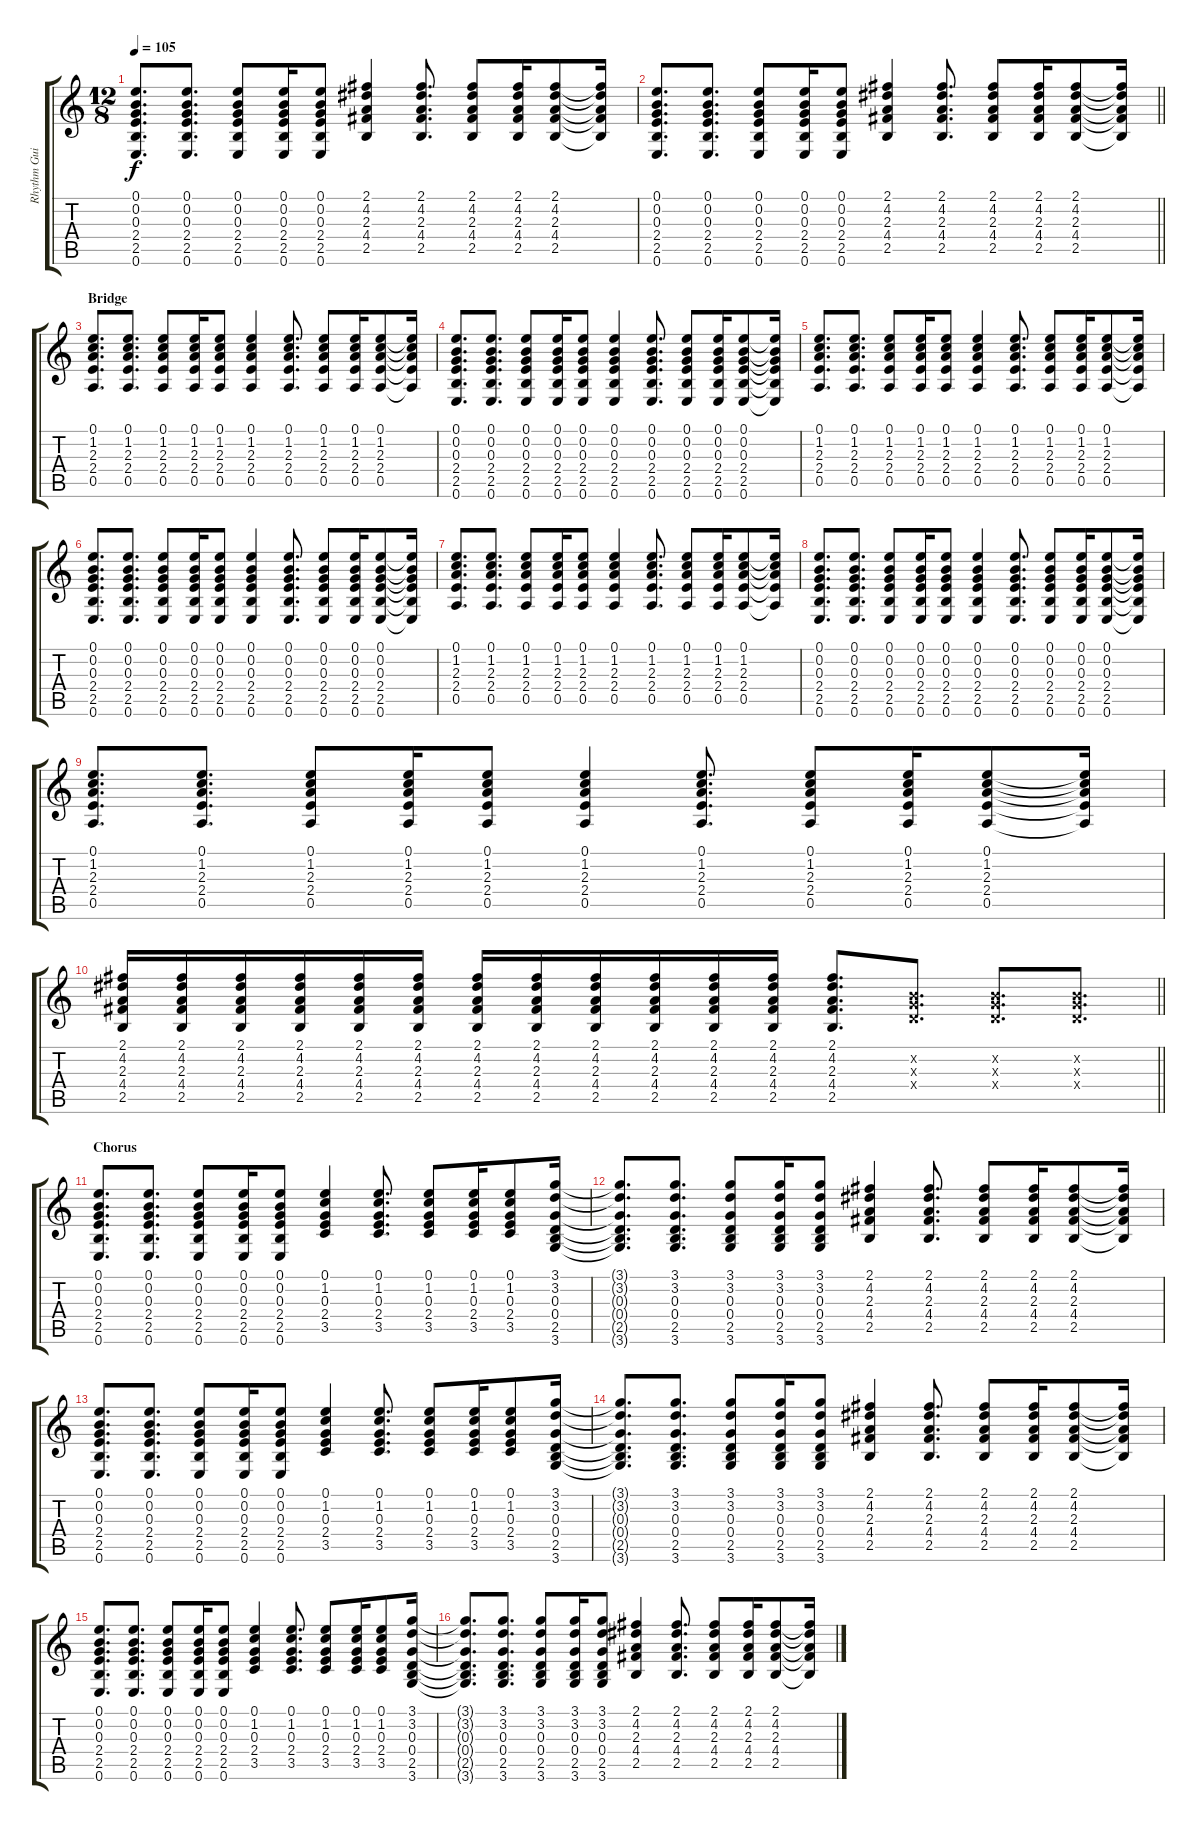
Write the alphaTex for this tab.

\track ("Rhythm Guitar" "Rhythm Gui") {instrument overdrivenguitar}
\staff {score tabs}
\tuning (E4 B3 G3 D3 A2 E2) {hide}
\ts (12 8)
\tempo 105
\clef g2
\ks c
(0.1 0.2 0.3 2.4 2.5 0.6).8{d dy f} (0.1 0.2 0.3 2.4 2.5 0.6).8{d} (0.1 0.2 0.3 2.4 2.5 0.6).8 (0.1 0.2 0.3 2.4 2.5 0.6).16 (0.1 0.2 0.3 2.4 2.5 0.6).8 (2.1 4.2 2.3 4.4 2.5).4 (2.1 4.2 2.3 4.4 2.5).8{d} (2.1 4.2 2.3 4.4 2.5).8 (2.1 4.2 2.3 4.4 2.5).16 (2.1 4.2 2.3 4.4 2.5).8 (2.1{t} 4.2{t} 2.3{t} 4.4{t} 2.5{t}).16 |
\barLineRight lightlight
(0.1 0.2 0.3 2.4 2.5 0.6).8{d} (0.1 0.2 0.3 2.4 2.5 0.6).8{d} (0.1 0.2 0.3 2.4 2.5 0.6).8 (0.1 0.2 0.3 2.4 2.5 0.6).16 (0.1 0.2 0.3 2.4 2.5 0.6).8 (2.1 4.2 2.3 4.4 2.5).4 (2.1 4.2 2.3 4.4 2.5).8{d} (2.1 4.2 2.3 4.4 2.5).8 (2.1 4.2 2.3 4.4 2.5).16 (2.1 4.2 2.3 4.4 2.5).8 (2.1{t} 4.2{t} 2.3{t} 4.4{t} 2.5{t}).16 |
\section ("" "Bridge")
(0.1 1.2 2.3 2.4 0.5).8{d} (0.1 1.2 2.3 2.4 0.5).8{d} (0.1 1.2 2.3 2.4 0.5).8 (0.1 1.2 2.3 2.4 0.5).16 (0.1 1.2 2.3 2.4 0.5).8 (0.1 1.2 2.3 2.4 0.5).4 (0.1 1.2 2.3 2.4 0.5).8{d} (0.1 1.2 2.3 2.4 0.5).8 (0.1 1.2 2.3 2.4 0.5).16 (0.1 1.2 2.3 2.4 0.5).8 (0.1{t} 1.2{t} 2.3{t} 2.4{t} 0.5{t}).16 |
(0.1 0.2 0.3 2.4 2.5 0.6).8{d} (0.1 0.2 0.3 2.4 2.5 0.6).8{d} (0.1 0.2 0.3 2.4 2.5 0.6).8 (0.1 0.2 0.3 2.4 2.5 0.6).16 (0.1 0.2 0.3 2.4 2.5 0.6).8 (0.1 0.2 0.3 2.4 2.5 0.6).4 (0.1 0.2 0.3 2.4 2.5 0.6).8{d} (0.1 0.2 0.3 2.4 2.5 0.6).8 (0.1 0.2 0.3 2.4 2.5 0.6).16 (0.1 0.2 0.3 2.4 2.5 0.6).8 (0.1{t} 0.2{t} 0.3{t} 2.4{t} 2.5{t} 0.6{t}).16 |
(0.1 1.2 2.3 2.4 0.5).8{d} (0.1 1.2 2.3 2.4 0.5).8{d} (0.1 1.2 2.3 2.4 0.5).8 (0.1 1.2 2.3 2.4 0.5).16 (0.1 1.2 2.3 2.4 0.5).8 (0.1 1.2 2.3 2.4 0.5).4 (0.1 1.2 2.3 2.4 0.5).8{d} (0.1 1.2 2.3 2.4 0.5).8 (0.1 1.2 2.3 2.4 0.5).16 (0.1 1.2 2.3 2.4 0.5).8 (0.1{t} 1.2{t} 2.3{t} 2.4{t} 0.5{t}).16 |
(0.1 0.2 0.3 2.4 2.5 0.6).8{d} (0.1 0.2 0.3 2.4 2.5 0.6).8{d} (0.1 0.2 0.3 2.4 2.5 0.6).8 (0.1 0.2 0.3 2.4 2.5 0.6).16 (0.1 0.2 0.3 2.4 2.5 0.6).8 (0.1 0.2 0.3 2.4 2.5 0.6).4 (0.1 0.2 0.3 2.4 2.5 0.6).8{d} (0.1 0.2 0.3 2.4 2.5 0.6).8 (0.1 0.2 0.3 2.4 2.5 0.6).16 (0.1 0.2 0.3 2.4 2.5 0.6).8 (0.1{t} 0.2{t} 0.3{t} 2.4{t} 2.5{t} 0.6{t}).16 |
(0.1 1.2 2.3 2.4 0.5).8{d} (0.1 1.2 2.3 2.4 0.5).8{d} (0.1 1.2 2.3 2.4 0.5).8 (0.1 1.2 2.3 2.4 0.5).16 (0.1 1.2 2.3 2.4 0.5).8 (0.1 1.2 2.3 2.4 0.5).4 (0.1 1.2 2.3 2.4 0.5).8{d} (0.1 1.2 2.3 2.4 0.5).8 (0.1 1.2 2.3 2.4 0.5).16 (0.1 1.2 2.3 2.4 0.5).8 (0.1{t} 1.2{t} 2.3{t} 2.4{t} 0.5{t}).16 |
(0.1 0.2 0.3 2.4 2.5 0.6).8{d} (0.1 0.2 0.3 2.4 2.5 0.6).8{d} (0.1 0.2 0.3 2.4 2.5 0.6).8 (0.1 0.2 0.3 2.4 2.5 0.6).16 (0.1 0.2 0.3 2.4 2.5 0.6).8 (0.1 0.2 0.3 2.4 2.5 0.6).4 (0.1 0.2 0.3 2.4 2.5 0.6).8{d} (0.1 0.2 0.3 2.4 2.5 0.6).8 (0.1 0.2 0.3 2.4 2.5 0.6).16 (0.1 0.2 0.3 2.4 2.5 0.6).8 (0.1{t} 0.2{t} 0.3{t} 2.4{t} 2.5{t} 0.6{t}).16 |
(0.1 1.2 2.3 2.4 0.5).8{d} (0.1 1.2 2.3 2.4 0.5).8{d} (0.1 1.2 2.3 2.4 0.5).8 (0.1 1.2 2.3 2.4 0.5).16 (0.1 1.2 2.3 2.4 0.5).8 (0.1 1.2 2.3 2.4 0.5).4 (0.1 1.2 2.3 2.4 0.5).8{d} (0.1 1.2 2.3 2.4 0.5).8 (0.1 1.2 2.3 2.4 0.5).16 (0.1 1.2 2.3 2.4 0.5).8 (0.1{t} 1.2{t} 2.3{t} 2.4{t} 0.5{t}).16 |
\barLineRight lightlight
(2.1 4.2 2.3 4.4 2.5).16 (2.1 4.2 2.3 4.4 2.5).16 (2.1 4.2 2.3 4.4 2.5).16 (2.1 4.2 2.3 4.4 2.5).16 (2.1 4.2 2.3 4.4 2.5).16 (2.1 4.2 2.3 4.4 2.5).16 (2.1 4.2 2.3 4.4 2.5).16 (2.1 4.2 2.3 4.4 2.5).16 (2.1 4.2 2.3 4.4 2.5).16 (2.1 4.2 2.3 4.4 2.5).16 (2.1 4.2 2.3 4.4 2.5).16 (2.1 4.2 2.3 4.4 2.5).16 (2.1 4.2 2.3 4.4 2.5).8{d} (0.2{x} 0.3{x} 0.4{x}).8{d} (0.2{x} 0.3{x} 0.4{x}).8{d} (0.2{x} 0.3{x} 0.4{x}).8{d} |
\section ("" "Chorus")
(0.1 0.2 0.3 2.4 2.5 0.6).8{d} (0.1 0.2 0.3 2.4 2.5 0.6).8{d} (0.1 0.2 0.3 2.4 2.5 0.6).8 (0.1 0.2 0.3 2.4 2.5 0.6).16 (0.1 0.2 0.3 2.4 2.5 0.6).8 (0.1 1.2 0.3 2.4 3.5).4 (0.1 1.2 0.3 2.4 3.5).8{d} (0.1 1.2 0.3 2.4 3.5).8 (0.1 1.2 0.3 2.4 3.5).16 (0.1 1.2 0.3 2.4 3.5).8 (3.1 3.2 0.3 0.4 2.5 3.6).16 |
(3.1{t} 3.2{t} 0.3{t} 0.4{t} 2.5{t} 3.6{t}).8{d} (3.1 3.2 0.3 0.4 2.5 3.6).8{d} (3.1 3.2 0.3 0.4 2.5 3.6).8 (3.1 3.2 0.3 0.4 2.5 3.6).16 (3.1 3.2 0.3 0.4 2.5 3.6).8 (2.1 4.2 2.3 4.4 2.5).4 (2.1 4.2 2.3 4.4 2.5).8{d} (2.1 4.2 2.3 4.4 2.5).8 (2.1 4.2 2.3 4.4 2.5).16 (2.1 4.2 2.3 4.4 2.5).8 (2.1{t} 4.2{t} 2.3{t} 4.4{t} 2.5{t}).16 |
(0.1 0.2 0.3 2.4 2.5 0.6).8{d} (0.1 0.2 0.3 2.4 2.5 0.6).8{d} (0.1 0.2 0.3 2.4 2.5 0.6).8 (0.1 0.2 0.3 2.4 2.5 0.6).16 (0.1 0.2 0.3 2.4 2.5 0.6).8 (0.1 1.2 0.3 2.4 3.5).4 (0.1 1.2 0.3 2.4 3.5).8{d} (0.1 1.2 0.3 2.4 3.5).8 (0.1 1.2 0.3 2.4 3.5).16 (0.1 1.2 0.3 2.4 3.5).8 (3.1 3.2 0.3 0.4 2.5 3.6).16 |
(3.1{t} 3.2{t} 0.3{t} 0.4{t} 2.5{t} 3.6{t}).8{d} (3.1 3.2 0.3 0.4 2.5 3.6).8{d} (3.1 3.2 0.3 0.4 2.5 3.6).8 (3.1 3.2 0.3 0.4 2.5 3.6).16 (3.1 3.2 0.3 0.4 2.5 3.6).8 (2.1 4.2 2.3 4.4 2.5).4 (2.1 4.2 2.3 4.4 2.5).8{d} (2.1 4.2 2.3 4.4 2.5).8 (2.1 4.2 2.3 4.4 2.5).16 (2.1 4.2 2.3 4.4 2.5).8 (2.1{t} 4.2{t} 2.3{t} 4.4{t} 2.5{t}).16 |
(0.1 0.2 0.3 2.4 2.5 0.6).8{d} (0.1 0.2 0.3 2.4 2.5 0.6).8{d} (0.1 0.2 0.3 2.4 2.5 0.6).8 (0.1 0.2 0.3 2.4 2.5 0.6).16 (0.1 0.2 0.3 2.4 2.5 0.6).8 (0.1 1.2 0.3 2.4 3.5).4 (0.1 1.2 0.3 2.4 3.5).8{d} (0.1 1.2 0.3 2.4 3.5).8 (0.1 1.2 0.3 2.4 3.5).16 (0.1 1.2 0.3 2.4 3.5).8 (3.1 3.2 0.3 0.4 2.5 3.6).16 |
(3.1{t} 3.2{t} 0.3{t} 0.4{t} 2.5{t} 3.6{t}).8{d} (3.1 3.2 0.3 0.4 2.5 3.6).8{d} (3.1 3.2 0.3 0.4 2.5 3.6).8 (3.1 3.2 0.3 0.4 2.5 3.6).16 (3.1 3.2 0.3 0.4 2.5 3.6).8 (2.1 4.2 2.3 4.4 2.5).4 (2.1 4.2 2.3 4.4 2.5).8{d} (2.1 4.2 2.3 4.4 2.5).8 (2.1 4.2 2.3 4.4 2.5).16 (2.1 4.2 2.3 4.4 2.5).8 (2.1{t} 4.2{t} 2.3{t} 4.4{t} 2.5{t}).16
